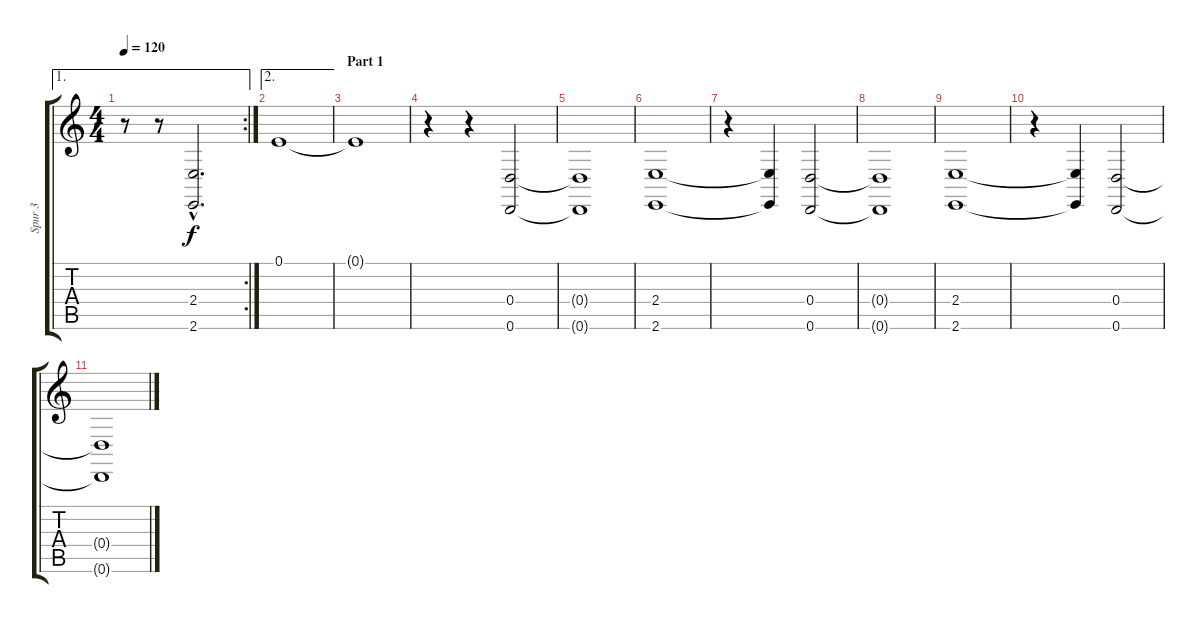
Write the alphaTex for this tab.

\track ("Spur 3" "Spur 3") {instrument acousticgrandpiano}
\staff {score tabs}
\tuning (E4 B3 G3 D3 A2 D2) {hide}
\ae 1
\rc 2
\ts (4 4)
\tempo 120
\clef g2
\ks c
r.8{dy f} r.8 (2.4{hac} 2.6{hac}).2{d} |
\ae 2
0.1.1 |
\section ("" "Part 1")
0.1{t}.1 |
r.4 r.4 (0.4 0.6).2 |
(0.4{t} 0.6{t}).1 |
(2.4 2.6).1 |
r.4 (2.4{t} 2.6{t}).4 (0.4 0.6).2 |
(0.4{t} 0.6{t}).1 |
(2.4 2.6).1 |
r.4 (2.4{t} 2.6{t}).4 (0.4 0.6).2 |
(0.4{t} 0.6{t}).1
